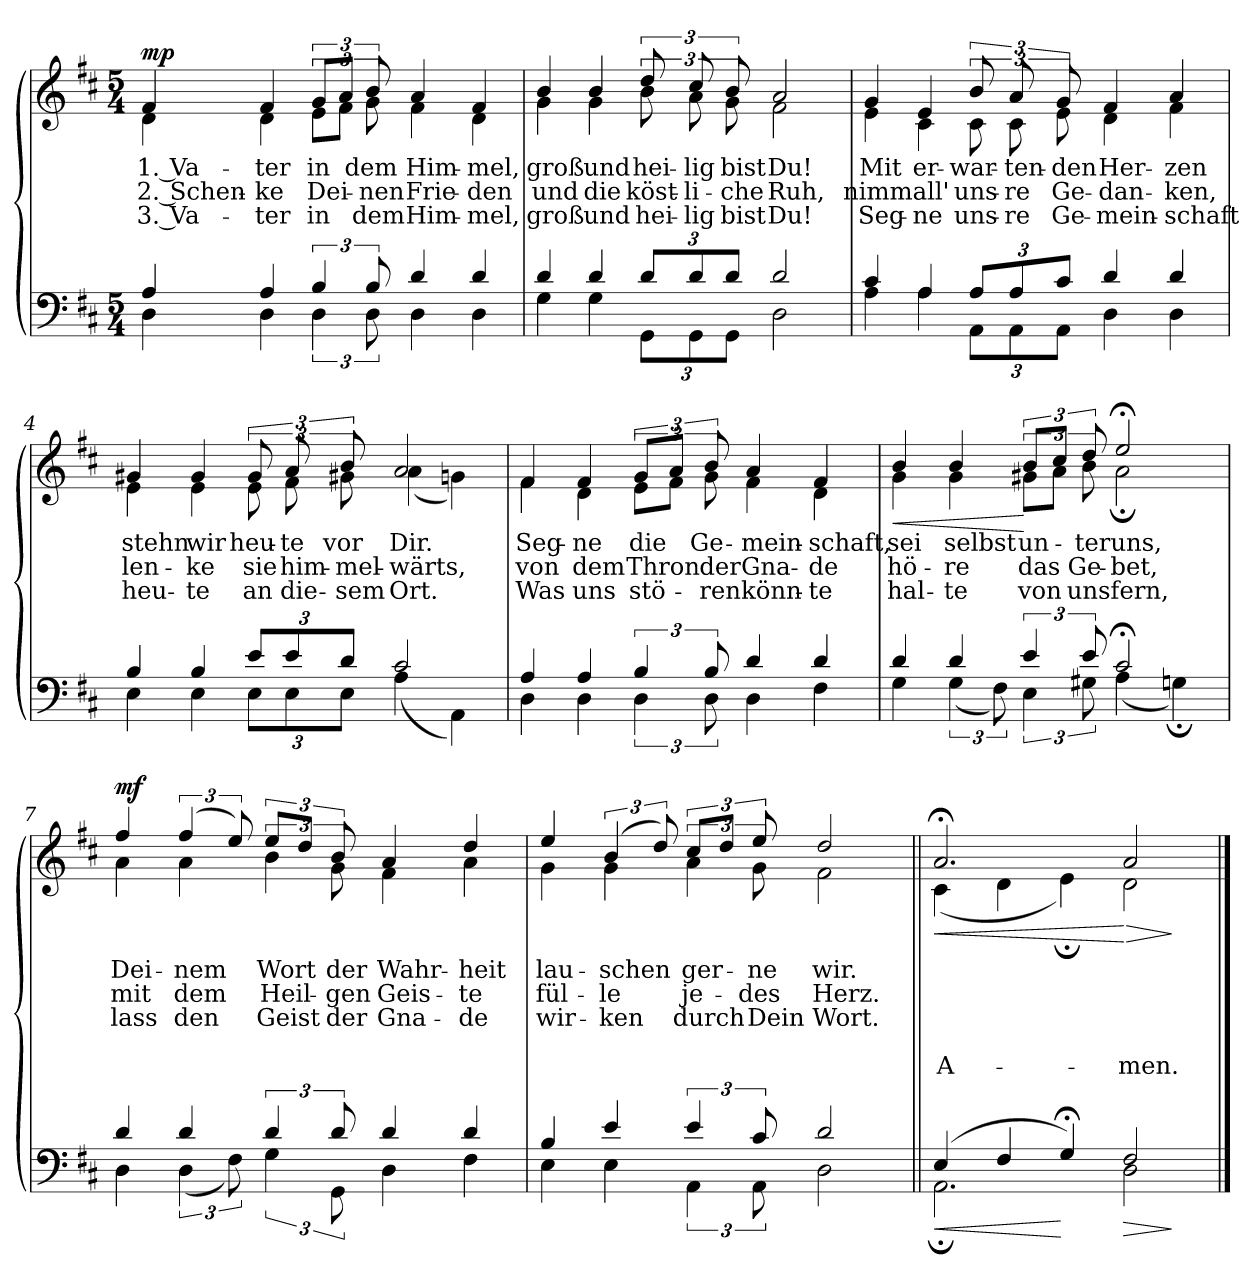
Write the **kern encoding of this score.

**kern	**dynam	**kern	**text	**text	**text	**text	**text	**dynam
*part2	*part2	*part1	*part1	*part1	*part1	*part1	*part1	*part1
*staff2	*staff2	*staff1	*staff1	*staff1	*staff1	*staff1	*staff1	*staff1
*clefF4	*	*clefG2	*	*	*	*	*	*
*k[f#c#]	*	*k[f#c#]	*	*	*	*	*	*
*D:	*	*D:	*	*	*	*	*	*
*M5/4	*	*M5/4	*	*	*	*	*	*
=1	=1	=1	=1	=1	=1	=1	=1	=1
*^	*	*	*	*	*	*	*	*
!	!	!	!LO:TX:a:B:t=Andächtig	!	!	!	!	!	!
!	!	!	!	!	!	!LO:LY:b	!	!	!
*	*	*	*^	*	*	*	*	*	*
!	!	!	!	!	!LO:LY:b	!LO:LY:b	!	!	!	!LO:DY:b
4A/	4D\	.	4f#/	4d\	1. Va-	2. Schen-	3. Va-	.	.	mp
!	!	!	!	!	!	!	!LO:LY:b	!	!	!
!	!	!	!	!	!LO:LY:b	!LO:LY:b	!	!	!	!
4A/	4D\	.	4f#/	4d\	-ter	-ke	-ter	.	.	.
!	!	!	!	!	!	!	!LO:LY:b	!	!	!
!	!	!	!	!	!LO:LY:b	!LO:LY:b	!	!	!	!
6B/	6D\	.	12g/L	12e\L	in	Dei-	in	.	.	.
.	.	.	12a/J	12f#\J	.	.	.	.	.	.
!	!	!	!	!	!	!	!LO:LY:b	!	!	!
!	!	!	!	!	!LO:LY:b	!LO:LY:b	!	!	!	!
12B/	12D\	.	12b/	12g\	dem	-nen	dem	.	.	.
!	!	!	!	!	!	!	!LO:LY:b	!	!	!
!	!	!	!	!	!LO:LY:b	!LO:LY:b	!	!	!	!
4d/	4D\	.	4a/	4f#\	Him-	Frie-	Him-	.	.	.
!	!	!	!	!	!	!	!LO:LY:b	!	!	!
!	!	!	!	!	!LO:LY:b	!LO:LY:b	!	!	!	!
4d/	4D\	.	4f#/	4d\	-mel,	-den	-mel,	.	.	.
=2	=2	=2	=2	=2	=2	=2	=2	=2	=2	=2
!	!	!	!	!	!	!	!LO:LY:b	!	!	!
!	!	!	!	!	!LO:LY:b	!LO:LY:b	!	!	!	!
4d/	4G\	.	4b/	4g\	groß	und	groß	.	.	.
!	!	!	!	!	!	!	!LO:LY:b	!	!	!
!	!	!	!	!	!LO:LY:b	!LO:LY:b	!	!	!	!
4d/	4G\	.	4b/	4g\	und	die	und	.	.	.
!	!	!	!	!	!	!	!LO:LY:b	!	!	!
!	!	!	!	!	!LO:LY:b	!LO:LY:b	!	!	!	!
12d/L	12GG\L	.	12dd/	12b\	hei-	köst-	hei-	.	.	.
!	!	!	!	!	!	!	!LO:LY:b	!	!	!
!	!	!	!	!	!LO:LY:b	!LO:LY:b	!	!	!	!
12d/	12GG\	.	12cc#/	12a\	-lig	-li-	-lig	.	.	.
!	!	!	!	!	!	!	!LO:LY:b	!	!	!
!	!	!	!	!	!LO:LY:b	!LO:LY:b	!	!	!	!
12d/J	12GG\J	.	12b/	12g\	bist	-che	bist	.	.	.
!	!	!	!	!	!	!	!LO:LY:b	!	!	!
!	!	!	!	!	!LO:LY:b	!LO:LY:b	!	!	!	!
2d/	2D\	.	2a/	2f#\	Du!	Ruh,	Du!	.	.	.
!!LO:LB:g=z	!!
=3	=3	=3	=3	=3	=3	=3	=3	=3	=3	=3
!	!	!	!	!	!	!	!LO:LY:b	!	!	!
!	!	!	!	!	!LO:LY:b	!LO:LY:b	!	!	!	!
4c#/	4A\	.	4g/	4e\	Mit	nimm	Seg-	.	.	.
!	!	!	!	!	!	!	!LO:LY:b	!	!	!
!	!	!	!	!	!LO:LY:b	!LO:LY:b	!	!	!	!
4A/	4A\	.	4e/	4c#\	er-	all'	-ne	.	.	.
!	!	!	!	!	!	!	!LO:LY:b	!	!	!
!	!	!	!	!	!LO:LY:b	!LO:LY:b	!	!	!	!
12A/L	12AA\L	.	12b/	12c#\	-war-	uns-	uns-	.	.	.
!	!	!	!	!	!	!	!LO:LY:b	!	!	!
!	!	!	!	!	!LO:LY:b	!LO:LY:b	!	!	!	!
12A/	12AA\	.	12a/	12c#\	-ten-	-re	-re	.	.	.
!	!	!	!	!	!	!	!LO:LY:b	!	!	!
!	!	!	!	!	!LO:LY:b	!LO:LY:b	!	!	!	!
12c#/J	12AA\J	.	12g/	12e\	-den	Ge-	Ge-	.	.	.
!	!	!	!	!	!	!	!LO:LY:b	!	!	!
!	!	!	!	!	!LO:LY:b	!LO:LY:b	!	!	!	!
4d/	4D\	.	4f#/	4d\	Her-	-dan-	-mein-	.	.	.
!	!	!	!	!	!	!	!LO:LY:b	!	!	!
!	!	!	!	!	!LO:LY:b	!LO:LY:b	!	!	!	!
4d/	4D\	.	4a/	4f#\	-zen	-ken,	-schaft	.	.	.
=4	=4	=4	=4	=4	=4	=4	=4	=4	=4	=4
!	!	!	!	!	!	!	!LO:LY:b	!	!	!
!	!	!	!	!	!LO:LY:b	!LO:LY:b	!	!	!	!
4B/	4E\	.	4g#X/	4e\	stehn	len-	heu-	.	.	.
!	!	!	!	!	!	!	!LO:LY:b	!	!	!
!	!	!	!	!	!LO:LY:b	!LO:LY:b	!	!	!	!
4B/	4E\	.	4g#/	4e\	wir	-ke	-te	.	.	.
!	!	!	!	!	!	!	!LO:LY:b	!	!	!
!	!	!	!	!	!LO:LY:b	!LO:LY:b	!	!	!	!
12e/L	12E\L	.	12g#/	12e\	heu-	sie	an	.	.	.
!	!	!	!	!	!	!	!LO:LY:b	!	!	!
!	!	!	!	!	!LO:LY:b	!LO:LY:b	!	!	!	!
12e/	12E\	.	12a/	12f#\	-te	him-	die-	.	.	.
!	!	!	!	!	!	!	!LO:LY:b	!	!	!
!	!	!	!	!	!LO:LY:b	!LO:LY:b	!	!	!	!
12d/J	12E\J	.	12b/	12g#X\	vor	-mel-	-sem	.	.	.
!	!	!	!	!	!	!	!LO:LY:b	!	!	!
!	!	!	!	!	!LO:LY:b	!LO:LY:b	!	!	!	!
2c#/	(<4A\	.	2a/	(<4a\	Dir.	-wärts,	Ort.	.	.	.
.	4AA\)	.	.	4gn\)	.	.	.	.	.	.
!!LO:LB:g=z	!!
=5	=5	=5	=5	=5	=5	=5	=5	=5	=5	=5
!	!	!	!	!	!	!	!LO:LY:b	!	!	!
!	!	!	!	!	!LO:LY:b	!LO:LY:b	!	!	!	!
4A/	4D\	.	4f#/	4f#\	Seg-	von	Was	.	.	.
!	!	!	!	!	!	!	!LO:LY:b	!	!	!
!	!	!	!	!	!LO:LY:b	!LO:LY:b	!	!	!	!
4A/	4D\	.	4f#/	4d\	-ne	dem	uns	.	.	.
!	!	!	!	!	!	!	!LO:LY:b	!	!	!
!	!	!	!	!	!LO:LY:b	!LO:LY:b	!	!	!	!
6B/	6D\	.	12g/L	12e\L	die	Thron	stö-	.	.	.
.	.	.	12a/J	12f#\J	.	.	.	.	.	.
!	!	!	!	!	!	!	!LO:LY:b	!	!	!
!	!	!	!	!	!LO:LY:b	!LO:LY:b	!	!	!	!
12B/	12D\	.	12b/	12g\	Ge-	der	-ren	.	.	.
!	!	!	!	!	!	!	!LO:LY:b	!	!	!
!	!	!	!	!	!LO:LY:b	!LO:LY:b	!	!	!	!
4d/	4D\	.	4a/	4f#\	-mein-	Gna-	könn-	.	.	.
!	!	!	!	!	!	!	!LO:LY:b	!	!	!
!	!	!	!	!	!LO:LY:b	!LO:LY:b	!	!	!	!
4d/	4F#\	.	4f#/	4d\	-schaft,	-de	-te	.	.	.
=6	=6	=6	=6	=6	=6	=6	=6	=6	=6	=6
!	!	!	!	!	!	!	!LO:LY:b	!	!	!LO:HP:b
!	!	!	!	!	!LO:LY:b	!LO:LY:b	!	!	!	!
4d/	4G\	.	4b/	4g\	sei	hö-	hal-	.	.	<
!	!	!	!	!	!	!	!LO:LY:b	!	!	!
!	!	!	!	!	!LO:LY:b	!LO:LY:b	!	!	!	!
4d/	(<6G\	.	4b/	4g\	selbst	-re	-te	.	.	.
.	12F#\)	.	.	.	.	.	.	.	.	.
!	!	!	!	!	!	!	!LO:LY:b	!	!	!
!	!	!	!	!	!LO:LY:b	!LO:LY:b	!	!	!	!
6e/	6E\	.	12b/L	12g#X\L	un-	das	von	.	.	[
.	.	.	12cc#/J	12a\J	.	.	.	.	.	.
!	!	!	!	!	!	!	!LO:LY:b	!	!	!
!	!	!	!	!	!LO:LY:b	!LO:LY:b	!	!	!	!
12e/	12G#X\	.	12dd/	12b\	-ter	Ge-	uns	.	.	.
!	!	!	!	!	!	!	!LO:LY:b	!	!	!
!	!	!	!	!	!LO:LY:b	!LO:LY:b	!	!	!	!
2c#;</	(<4A\	.	2ee;</	2a;\	uns,	-bet,	fern,	.	.	.
.	4Gn;\)	.	.	.	.	.	.	.	.	.
!!LO:LB:g=z	!!
=7	=7	=7	=7	=7	=7	=7	=7	=7	=7	=7
!	!	!	!	!	!	!	!LO:LY:b	!	!	!
!	!	!	!	!	!LO:LY:b	!LO:LY:b	!	!	!	!LO:DY:a
4d/	4D\	.	4ff#/	4a\	Dei-	mit	lass	.	.	mf
!	!	!	!	!	!	!	!LO:LY:b	!	!	!
!	!	!	!	!	!LO:LY:b	!LO:LY:b	!	!	!	!
4d/	(<6D\	.	(6ff#/	4a\	-nem	dem	den	.	.	.
.	12F#\)	.	12ee/)	.	.	.	.	.	.	.
!	!	!	!	!	!	!	!LO:LY:b	!	!	!
!	!	!	!	!	!LO:LY:b	!LO:LY:b	!	!	!	!
6d/	6G\	.	12ee/L	6b\	Wort	Heil-	Geist	.	.	.
.	.	.	12dd/J	.	.	.	.	.	.	.
!	!	!	!	!	!	!	!LO:LY:b	!	!	!
!	!	!	!	!	!LO:LY:b	!LO:LY:b	!	!	!	!
12d/	12GG\	.	12b/	12g\	der	-gen	der	.	.	.
!	!	!	!	!	!	!	!LO:LY:b	!	!	!
!	!	!	!	!	!LO:LY:b	!LO:LY:b	!	!	!	!
4d/	4D\	.	4a/	4f#\	Wahr-	Geis-	Gna-	.	.	.
!	!	!	!	!	!	!	!LO:LY:b	!	!	!
!	!	!	!	!	!LO:LY:b	!LO:LY:b	!	!	!	!
4d/	4F#\	.	4dd/	4a\	-heit	-te	-de	.	.	.
=8	=8	=8	=8	=8	=8	=8	=8	=8	=8	=8
!	!	!	!	!	!	!	!LO:LY:b	!	!	!
!	!	!	!	!	!LO:LY:b	!LO:LY:b	!	!	!	!
4B/	4E\	.	4ee/	4g\	lau-	fül-	wir-	.	.	.
!	!	!	!	!	!	!	!LO:LY:b	!	!	!
!	!	!	!	!	!LO:LY:b	!LO:LY:b	!	!	!	!
4e/	4E\	.	(6b/	4g\	-schen	-le	-ken	.	.	.
.	.	.	12dd/)	.	.	.	.	.	.	.
!	!	!	!	!	!	!	!LO:LY:b	!	!	!
!	!	!	!	!	!LO:LY:b	!LO:LY:b	!	!	!	!
6e/	6AA\	.	12cc#/L	6a\	ger-	je-	durch	.	.	.
.	.	.	12dd/J	.	.	.	.	.	.	.
!	!	!	!	!	!	!	!LO:LY:b	!	!	!
!	!	!	!	!	!LO:LY:b	!LO:LY:b	!	!	!	!
12c#/	12AA\	.	12ee/	12g\	-ne	-des	Dein	.	.	.
!	!	!	!	!	!	!	!LO:LY:b	!	!	!
!	!	!	!	!	!LO:LY:b	!LO:LY:b	!	!	!	!
2d/	2D\	.	2dd/	2f#\	wir.	Herz.	Wort.	.	.	.
=9||	=9||	=9||	=9||	=9||	=9||	=9||	=9||	=9||	=9||	=9||
!	!	!LO:HP:b	!	!	!	!	!	!	!LO:LY:b	!LO:HP:b
(4E/	2.AA;\	<	2.a;</	(<4c#\	.	.	.	.	А-	<
4F#/	.	.	.	4d\	.	.	.	.	.	.
4G;</)	.	[	.	4e;\)	.	.	.	.	.	.
!	!	!LO:HP:b	!	!	!	!	!	!	!LO:LY:b	!LO:HP:n=1:b
2F#/	2D\	>	2a/	2d\	.	.	.	.	-men.	[ >
*v	*v	*	*	*	*	*	*	*	*	*
*	*	*v	*v	*	*	*	*	*	*
.	]	.	.	.	.	.	.	]
==	==	==	==	==	==	==	==	==
*-	*-	*-	*-	*-	*-	*-	*-	*-
